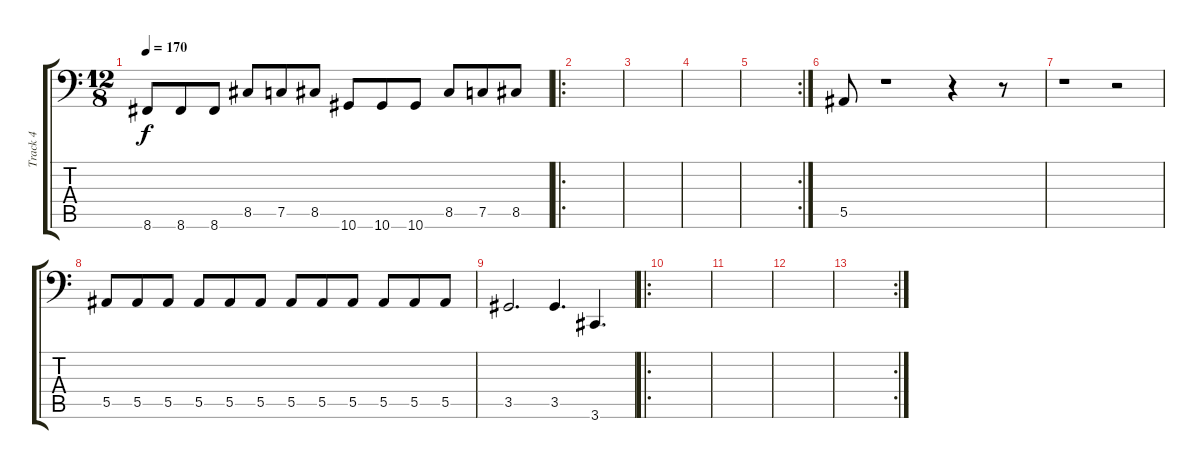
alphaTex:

\track ("Track 4" "Track 4") {instrument electricbasspick}
\staff {score tabs}
\tuning (C3 G2 Eb2 Bb1 F1 Bb0) {hide}
\ts (12 8)
\tempo 170
\clef f4
\ks c
8.6.8{dy f} 8.6.8 8.6.8 8.5.8 7.5.8 8.5.8 10.6.8 10.6.8 10.6.8 8.5.8 7.5.8 8.5.8 |
\ro
|
|
|
\rc 2
|
5.5.8 r.1 r.4 r.8 |
r.1 r.2 |
5.5.8 5.5.8 5.5.8 5.5.8 5.5.8 5.5.8 5.5.8 5.5.8 5.5.8 5.5.8 5.5.8 5.5.8 |
3.5.2{d} 3.5.4{d} 3.6.4{d} |
\ro
|
|
|
\rc 2
